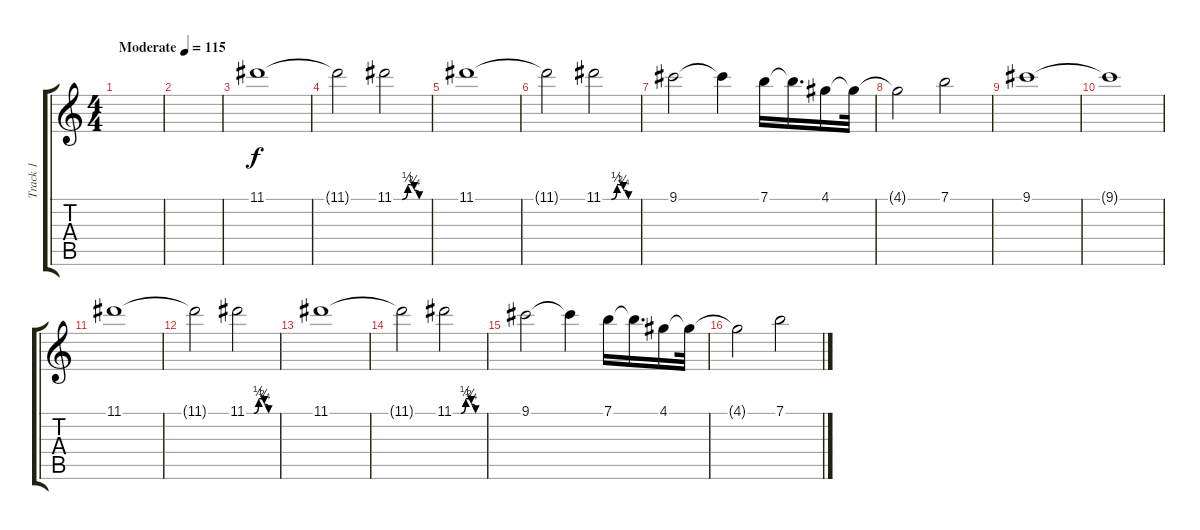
\track ("Track 1" "Track 1") {instrument electricguitarjazz}
\staff {score tabs}
\tuning (E4 B3 G3 D3 A2 E2) {hide}
\ts (4 4)
\tempo (115 "Moderate")
\clef g2
\ks c
|
|
11.1.1 |
11.1{t}.2 11.1{be (custom 0 0 15 0 25 2 30 2 36 1 45 0 60 0)}.2 |
11.1.1 |
11.1{t}.2 11.1{be (custom 0 0 15 0 25 2 30 2 36 1 45 0 60 0)}.2 |
9.1.2 9.1{t}.4 7.1.16 7.1{t}.16{d} 4.1.16 4.1{t}.32 |
4.1{t}.2 7.1.2 |
9.1.1 |
9.1{t}.1 |
11.1.1 |
11.1{t}.2 11.1{be (custom 0 0 15 0 25 2 30 2 36 1 45 0 60 0)}.2 |
11.1.1 |
11.1{t}.2 11.1{be (custom 0 0 15 0 25 2 30 2 36 1 45 0 60 0)}.2 |
9.1.2 9.1{t}.4 7.1.16 7.1{t}.16{d} 4.1.16 4.1{t}.32 |
4.1{t}.2 7.1.2
